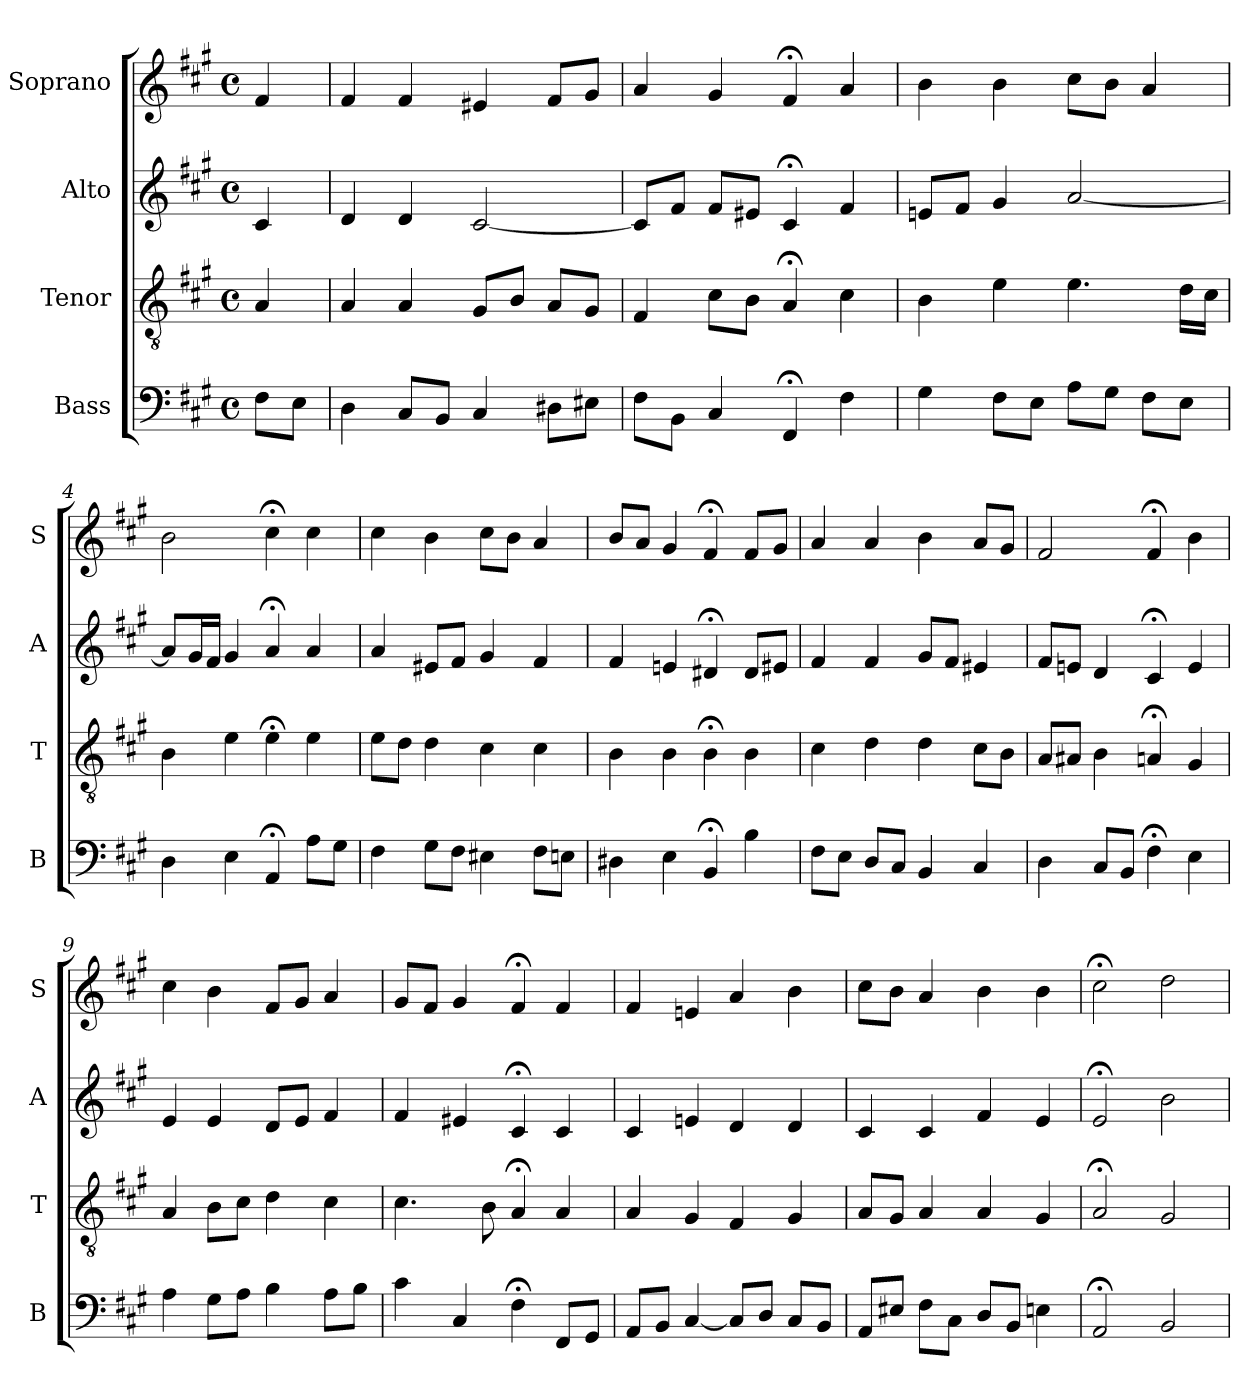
**kern	**kern	**kern	**kern
*part4	*part3	*part2	*part1
*staff4	*staff3	*staff2	*staff1
*I"Bass	*I"Tenor	*I"Alto	*I"Soprano
*I'B	*I'T	*I'A	*I'S
*clefF4	*clefGv2	*clefG2	*clefG2
*k[f#c#g#]	*k[f#c#g#]	*k[f#c#g#]	*k[f#c#g#]
*f#:	*f#:	*f#:	*f#:
*M4/4	*M4/4	*M4/4	*M4/4
*met(c)	*met(c)	*met(c)	*met(c)
*MM100	*MM100	*MM100	*MM100
=	=	=	=
8F#L	4A	4c#	4f#
8EJ	.	.	.
=1	=1	=1	=1
4D	4A	4d	4f#
8C#L	4A	4d	4f#
8BBJ	.	.	.
4C#	8G#L	[2c#	4e#X
.	8BJ	.	.
8D#XL	8AL	.	8f#L
8E#XJ	8G#J	.	8g#J
=2	=2	=2	=2
8F#L	4F#	8c#L]	4a
8BBJ	.	8f#J	.
4C#	8c#L	8f#L	4g#
.	8BJ	8e#XJ	.
4FF#;<	4A;<	4c#;<	4f#;<
4F#	4c#	4f#	4a
=3	=3	=3	=3
4G#	4B	8enL	4b
.	.	8f#J	.
8F#L	4e	4g#	4b
8EJ	.	.	.
8AL	4.e	[2a	8cc#L
8G#J	.	.	8bJ
8F#L	.	.	4a
8EJ	16dLL	.	.
.	16c#JJ	.	.
=4	=4	=4	=4
4D	4B	8aL]	2b
.	.	16g#L	.
.	.	16f#JJ	.
4E	4e	4g#	.
4AA;<	4e;<	4a;<	4cc#;<
8AL	4e	4a	4cc#
8G#J	.	.	.
=5	=5	=5	=5
4F#	8eL	4a	4cc#
.	8dJ	.	.
8G#L	4d	8e#XL	4b
8F#J	.	8f#J	.
4E#X	4c#	4g#	8cc#L
.	.	.	8bJ
8F#L	4c#	4f#	4a
8EnJ	.	.	.
=6	=6	=6	=6
4D#X	4B	4f#	8bL
.	.	.	8aJ
4E	4B	4en	4g#
4BB;<	4B;<	4d#X;<	4f#;<
4B	4B	8d#L	8f#L
.	.	8e#XJ	8g#J
=7	=7	=7	=7
8F#L	4c#	4f#	4a
8EJ	.	.	.
8DL	4d	4f#	4a
8C#J	.	.	.
4BB	4d	8g#L	4b
.	.	8f#J	.
4C#	8c#L	4e#X	8aL
.	8BJ	.	8g#J
=8	=8	=8	=8
4D	8AL	8f#L	2f#
.	8A#XJ	8enJ	.
8C#L	4B	4d	.
8BBJ	.	.	.
4F#;<	4An;<	4c#;<	4f#;<
4E	4G#	4e	4b
=9	=9	=9	=9
4A	4A	4e	4cc#
8G#L	8BL	4e	4b
8AJ	8c#J	.	.
4B	4d	8dL	8f#L
.	.	8eJ	8g#J
8AL	4c#	4f#	4a
8BJ	.	.	.
=10	=10	=10	=10
4c#	4.c#	4f#	8g#L
.	.	.	8f#J
4C#	.	4e#X	4g#
.	8B	.	.
4F#;<	4A;<	4c#;<	4f#;<
8FF#L	4A	4c#	4f#
8GG#J	.	.	.
=11	=11	=11	=11
8AAL	4A	4c#	4f#
8BBJ	.	.	.
[4C#	4G#	4en	4en
8C#L]	4F#	4d	4a
8DJ	.	.	.
8C#L	4G#	4d	4b
8BBJ	.	.	.
=12	=12	=12	=12
8AAL	8AL	4c#	8cc#L
8E#XJ	8G#J	.	8bJ
8F#L	4A	4c#	4a
8C#J	.	.	.
8DL	4A	4f#	4b
8BBJ	.	.	.
4En	4G#	4e	4b
=13	=13	=13	=13
2AA;<	2A;<	2e;<	2cc#;<
2BB	2G#	2b	2dd
=	=	=	=
*-	*-	*-	*-
